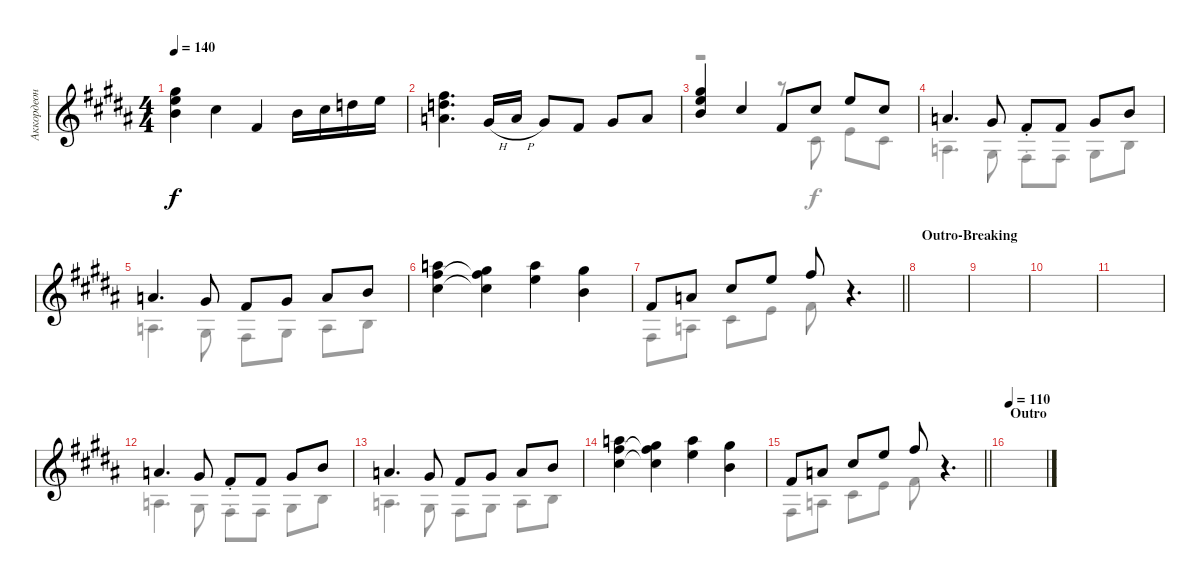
\track ("Аккордеон" "Аккордеон") {instrument accordion}
\staff {score}
\tuning (E4 B3 G3 D3 A2 E2) {hide}
\voice
\ts (4 4)
\tempo 140
\clef g2
\ks g#minor
(16.1 17.2 16.3).4{dy f} 18.3.4 16.4.4 16.3.16 18.3.16 15.2.16 17.2.16 |
(14.1 15.2 14.3).4{d} 13.3{h}.16 14.3{h}.16 13.3.8 11.3.8 13.3.8 14.3.8 |
(16.1 17.2 16.3).4 18.3.4 16.4.8 18.3.8 17.2.8 18.3.8 |
14.3.4{d} 13.3.8 16.4{st}.8 16.4.8 13.3.8 16.3.8 |
14.3.4{d} 13.3.8 16.4.8 13.3.8 14.3.8 16.3.8 |
(17.1 19.2 18.3).4 (16.1 19.2{t} 18.3{t}).4 (17.1 21.3).4 (16.1 16.3).4 |
\barLineRight lightlight
16.4.8 14.3.8 14.2.8 17.2.8 14.1.8 r.4{d} |
\section ("" "Outro-Breaking")
|
|
|
|
14.3.4{d} 13.3.8 16.4{st}.8 16.4.8 13.3.8 16.3.8 |
14.3.4{d} 13.3.8 16.4.8 13.3.8 14.3.8 16.3.8 |
(17.1 19.2 18.3).4 (16.1 19.2{t} 18.3{t}).4 (17.1 21.3).4 (16.1 16.3).4 |
\barLineRight lightlight
16.4.8 14.3.8 14.2.8 17.2.8 14.1.8 r.4{d} |
\section ("" "Outro")
\tempo 110
\voice
\clef g2
\ottava regular
\simile none
\ks g#minor
|
|
r.2 r.8 6.3.8 5.2.8 6.3.8 |
7.4.4{d} 6.4.8 4.4{st}.8 4.4.8 6.4.8 4.3.8 |
7.4.4{d} 6.4.8 9.5.8 6.4.8 7.4.8 9.4.8 |
|
\barLineRight lightlight
9.5.8 7.4.8 6.3.8 9.3.8 7.2.8 r.4{d} |
|
|
|
|
7.4.4{d} 6.4.8 4.4{st}.8 4.4.8 6.4.8 4.3.8 |
7.4.4{d} 6.4.8 9.5.8 6.4.8 7.4.8 9.4.8 |
|
\barLineRight lightlight
9.5.8 7.4.8 6.3.8 9.3.8 7.2.8 r.4{d} |
